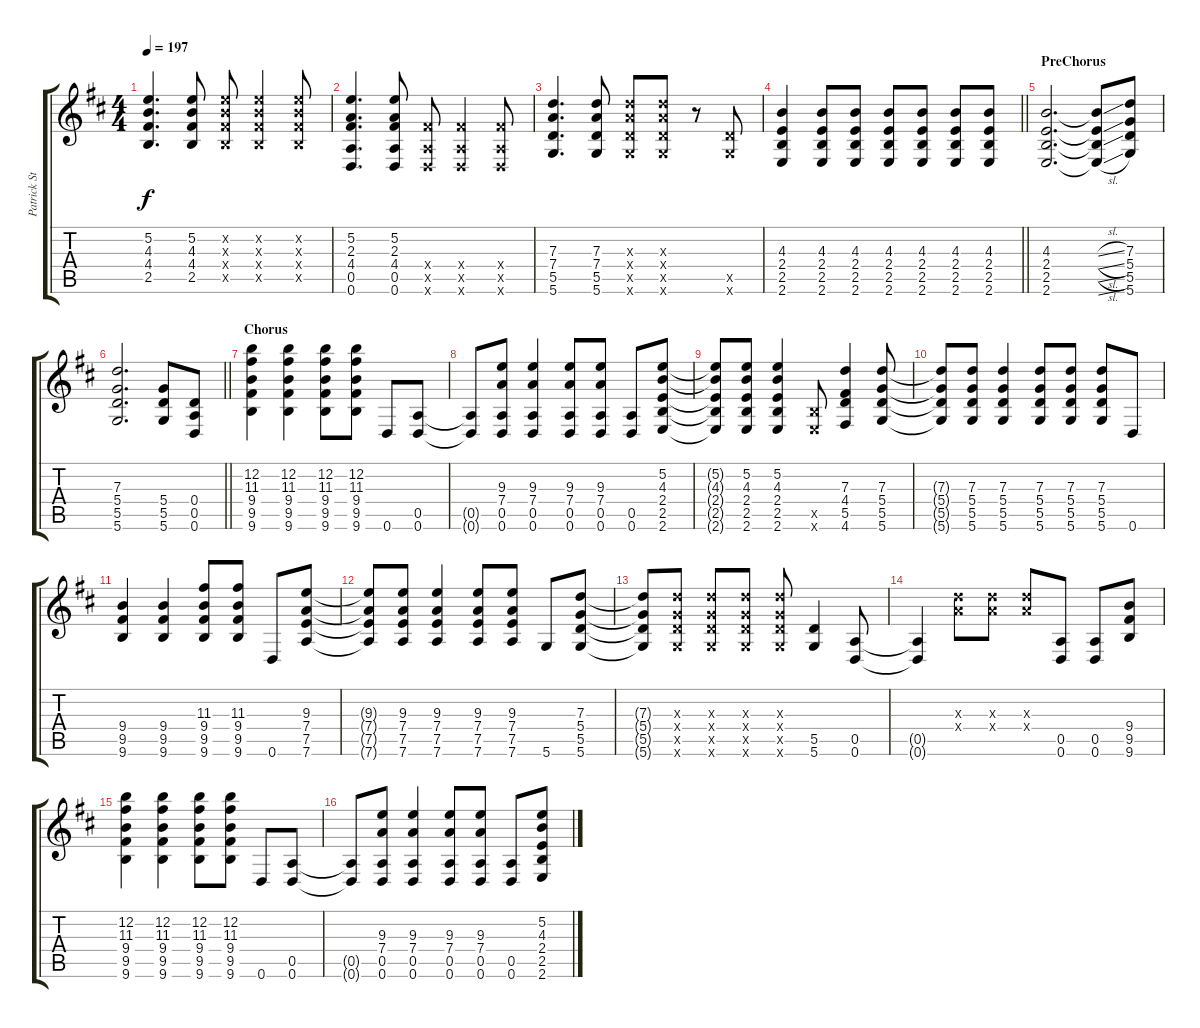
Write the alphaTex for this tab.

\track ("Patrick Stump (Rhythm Guitar)" "Patrick St") {instrument distortionguitar}
\staff {score tabs}
\tuning (E4 B3 G3 D3 A2 D2) {hide}
\ts (4 4)
\tempo 197
\clef g2
\ks d
(5.2 4.3 4.4 2.5).4{d dy f} (5.2 4.3 4.4 2.5).8 (5.2{x} 4.3{x} 4.4{x} 2.5{x}).8 (5.2{x} 4.3{x} 4.4{x} 2.5{x}).4 (5.2{x} 4.3{x} 4.4{x} 2.5{x}).8 |
(5.2 2.3 4.4 0.5 0.6).4{d} (5.2 2.3 4.4 0.5 0.6).8 (4.4{x} 0.5{x} 0.6{x}).8 (4.4{x} 0.5{x} 0.6{x}).4 (4.4{x} 0.5{x} 0.6{x}).8 |
(7.3 7.4 5.5 5.6).4{d} (7.3 7.4 5.5 5.6).8 (7.3{x} 7.4{x} 5.5{x} 5.6{x}).8 (7.3{x} 7.4{x} 5.5{x} 5.6{x}).8 r.8 (5.5{x} 5.6{x}).8 |
\barLineRight lightlight
(4.3 2.4 2.5 2.6).4 (4.3 2.4 2.5 2.6).8 (4.3 2.4 2.5 2.6).8 (4.3 2.4 2.5 2.6).8 (4.3 2.4 2.5 2.6).8 (4.3 2.4 2.5 2.6).8 (4.3 2.4 2.5 2.6).8 |
\section ("" "PreChorus")
(4.3 2.4 2.5 2.6).2{d} (4.3{sl t} 2.4{sl t} 2.5{sl t} 2.6{sl t}).8 (7.3 5.4 5.5 5.6).8 |
\barLineRight lightlight
(7.3 5.4 5.5 5.6).2{d} (5.4 5.5 5.6).8 (0.4 0.5 0.6).8 |
\section ("" "Chorus")
(12.2 11.3 9.4 9.5 9.6).4 (12.2 11.3 9.4 9.5 9.6).4 (12.2 11.3 9.4 9.5 9.6).8 (12.2 11.3 9.4 9.5 9.6).8 0.6.8 (0.5 0.6).8 |
(0.5{t} 0.6{t}).8 (9.3 7.4 0.5 0.6).8 (9.3 7.4 0.5 0.6).4 (9.3 7.4 0.5 0.6).8 (9.3 7.4 0.5 0.6).8 (0.5 0.6).8 (5.2 4.3 2.4 2.5 2.6).8 |
(5.2{t} 4.3{t} 2.4{t} 2.5{t} 2.6{t}).8 (5.2 4.3 2.4 2.5 2.6).8 (5.2 4.3 2.4 2.5 2.6).4 (2.5{x} 2.6{x}).8 (7.3 4.4 5.5 4.6).4 (7.3 5.4 5.5 5.6).8 |
(7.3{t} 5.4{t} 5.5{t} 5.6{t}).8 (7.3 5.4 5.5 5.6).8 (7.3 5.4 5.5 5.6).4 (7.3 5.4 5.5 5.6).8 (7.3 5.4 5.5 5.6).8 (7.3 5.4 5.5 5.6).8 0.6.8 |
(9.4 9.5 9.6).4 (9.4 9.5 9.6).4 (11.3 9.4 9.5 9.6).8 (11.3 9.4 9.5 9.6).8 0.6.8 (9.3 7.4 7.5 7.6).8 |
(9.3{t} 7.4{t} 7.5{t} 7.6{t}).8 (9.3 7.4 7.5 7.6).8 (9.3 7.4 7.5 7.6).4 (9.3 7.4 7.5 7.6).8 (9.3 7.4 7.5 7.6).8 5.6.8 (7.3 5.4 5.5 5.6).8 |
(7.3{t} 5.4{t} 5.5{t} 5.6{t}).8 (7.3{x} 5.4{x} 5.5{x} 5.6{x}).8 (7.3{x} 5.4{x} 5.5{x} 5.6{x}).8 (7.3{x} 5.4{x} 5.5{x} 5.6{x}).8 (7.3{x} 5.4{x} 5.5{x} 5.6{x}).8 (5.5 5.6).4 (0.5 0.6).8 |
(0.5{t} 0.6{t}).4 (7.3{x} 7.4{x}).8 (7.3{x} 7.4{x}).8 (7.3{x} 7.4{x}).8 (0.5 0.6).8 (0.5 0.6).8 (9.4 9.5 9.6).8 |
(12.2 11.3 9.4 9.5 9.6).4 (12.2 11.3 9.4 9.5 9.6).4 (12.2 11.3 9.4 9.5 9.6).8 (12.2 11.3 9.4 9.5 9.6).8 0.6.8 (0.5 0.6).8 |
(0.5{t} 0.6{t}).8 (9.3 7.4 0.5 0.6).8 (9.3 7.4 0.5 0.6).4 (9.3 7.4 0.5 0.6).8 (9.3 7.4 0.5 0.6).8 (0.5 0.6).8 (5.2 4.3 2.4 2.5 2.6).8
